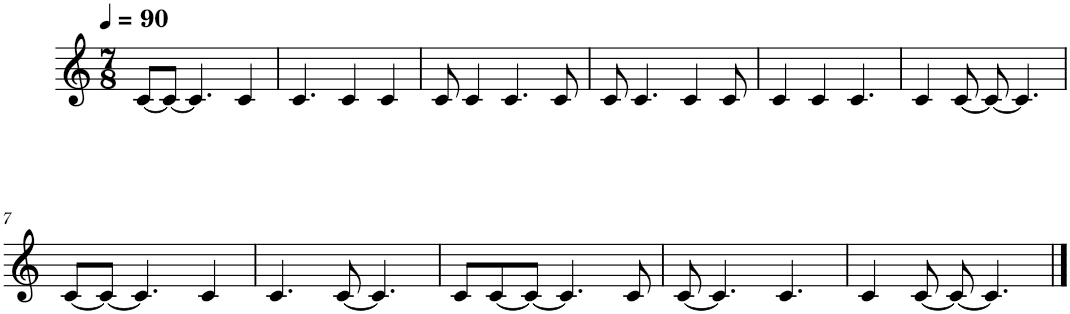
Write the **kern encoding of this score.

**kern
*part1
*staff1
*I"Piano
*I'Pno.
*clefG2
*k[]
*M7/8
*MM90
=1
[8c/L
8c/J_
4.c/]
4c/
=2
4.c/
4c/
4c/
=3
8c/
4c/
4.c/
8c/
=4
8c/
4.c/
4c/
8c/
=5
4c/
4c/
4.c/
=6
4c/
[8c/
8c/_
4.c/]
!!LO:LB:g=z
=7
[8c/L
8c/J_
4.c/]
4c/
=8
4.c/
[8c/
4.c/]
=9
8c/L
[8c/
8c/J_
4.c/]
8c/
=10
[8c/
4.c/]
4.c/
=11
4c/
[8c/
8c/_
4.c/]
==
*-
